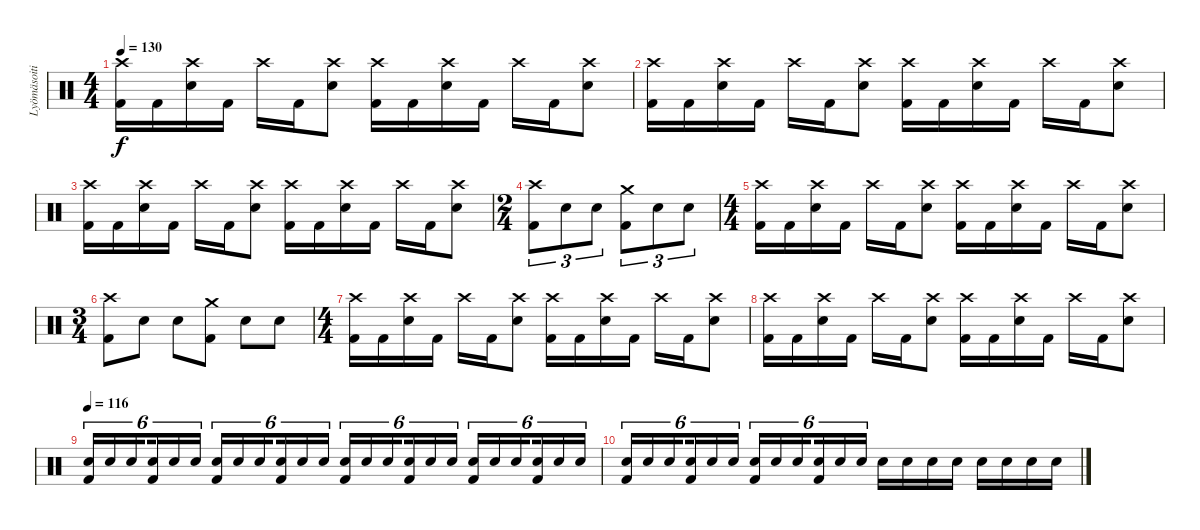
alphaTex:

\track ("Lyömäsoitin" "Lyömäsoiti") {instrument percussion}
\staff {score}
\articulation defaults
\ts (4 4)
\tempo 130
\clef neutral
\ks c
("Crash high (hit)" "Kick (hit) 2").16{dy f} "Kick (hit) 2".16 ("Crash high (hit)" "Snare (hit) 2").16 "Kick (hit) 2".16 "Crash high (hit)".16 "Kick (hit) 2".16 ("Crash high (hit)" "Snare (hit) 2").8 ("Crash high (hit)" "Kick (hit) 2").16 "Kick (hit) 2".16 ("Crash high (hit)" "Snare (hit) 2").16 "Kick (hit) 2".16 "Crash high (hit)".16 "Kick (hit) 2".16 ("Crash high (hit)" "Snare (hit) 2").8 |
("Crash high (hit)" "Kick (hit) 2").16 "Kick (hit) 2".16 ("Crash high (hit)" "Snare (hit) 2").16 "Kick (hit) 2".16 "Crash high (hit)".16 "Kick (hit) 2".16 ("Crash high (hit)" "Snare (hit) 2").8 ("Crash high (hit)" "Kick (hit) 2").16 "Kick (hit) 2".16 ("Crash high (hit)" "Snare (hit) 2").16 "Kick (hit) 2".16 "Crash high (hit)".16 "Kick (hit) 2".16 ("Crash high (hit)" "Snare (hit) 2").8 |
("Crash high (hit)" "Kick (hit) 2").16 "Kick (hit) 2".16 ("Crash high (hit)" "Snare (hit) 2").16 "Kick (hit) 2".16 "Crash high (hit)".16 "Kick (hit) 2".16 ("Crash high (hit)" "Snare (hit) 2").8 ("Crash high (hit)" "Kick (hit) 2").16 "Kick (hit) 2".16 ("Crash high (hit)" "Snare (hit) 2").16 "Kick (hit) 2".16 "Crash high (hit)".16 "Kick (hit) 2".16 ("Crash high (hit)" "Snare (hit) 2").8 |
\ts (2 4)
("Crash high (hit)" "Kick (hit) 2").8{tu (3 2)} "Snare (hit) 2".8{tu (3 2)} "Snare (hit) 2".8{tu (3 2)} ("Crash medium (hit)" "Kick (hit) 2").8{tu (3 2)} "Snare (hit) 2".8{tu (3 2)} "Snare (hit) 2".8{tu (3 2)} |
\ts (4 4)
("Crash high (hit)" "Kick (hit) 2").16 "Kick (hit) 2".16 ("Crash high (hit)" "Snare (hit) 2").16 "Kick (hit) 2".16 "Crash high (hit)".16 "Kick (hit) 2".16 ("Crash high (hit)" "Snare (hit) 2").8 ("Crash high (hit)" "Kick (hit) 2").16 "Kick (hit) 2".16 ("Crash high (hit)" "Snare (hit) 2").16 "Kick (hit) 2".16 "Crash high (hit)".16 "Kick (hit) 2".16 ("Crash high (hit)" "Snare (hit) 2").8 |
\ts (3 4)
("Crash high (hit)" "Kick (hit) 2").8 "Snare (hit) 2".8 "Snare (hit) 2".8 ("Crash medium (hit)" "Kick (hit) 2").8 "Snare (hit) 2".8 "Snare (hit) 2".8 |
\ts (4 4)
("Crash high (hit)" "Kick (hit) 2").16 "Kick (hit) 2".16 ("Crash high (hit)" "Snare (hit) 2").16 "Kick (hit) 2".16 "Crash high (hit)".16 "Kick (hit) 2".16 ("Crash high (hit)" "Snare (hit) 2").8 ("Crash high (hit)" "Kick (hit) 2").16 "Kick (hit) 2".16 ("Crash high (hit)" "Snare (hit) 2").16 "Kick (hit) 2".16 "Crash high (hit)".16 "Kick (hit) 2".16 ("Crash high (hit)" "Snare (hit) 2").8 |
("Crash high (hit)" "Kick (hit) 2").16 "Kick (hit) 2".16 ("Crash high (hit)" "Snare (hit) 2").16 "Kick (hit) 2".16 "Crash high (hit)".16 "Kick (hit) 2".16 ("Crash high (hit)" "Snare (hit) 2").8 ("Crash high (hit)" "Kick (hit) 2").16 "Kick (hit) 2".16 ("Crash high (hit)" "Snare (hit) 2").16 "Kick (hit) 2".16 "Crash high (hit)".16 "Kick (hit) 2".16 ("Crash high (hit)" "Snare (hit) 2").8 |
\tempo 116
("Snare (hit) 2" "Kick (hit) 2").16{tu (6 4)} "Snare (hit) 2".16{tu (6 4)} "Snare (hit) 2".16{tu (6 4) beam splitsecondary} ("Snare (hit) 2" "Kick (hit) 2").16{tu (6 4)} "Snare (hit) 2".16{tu (6 4)} "Snare (hit) 2".16{tu (6 4)} ("Snare (hit) 2" "Kick (hit) 2").16{tu (6 4)} "Snare (hit) 2".16{tu (6 4)} "Snare (hit) 2".16{tu (6 4) beam splitsecondary} ("Snare (hit) 2" "Kick (hit) 2").16{tu (6 4)} "Snare (hit) 2".16{tu (6 4)} "Snare (hit) 2".16{tu (6 4)} ("Snare (hit) 2" "Kick (hit) 2").16{tu (6 4)} "Snare (hit) 2".16{tu (6 4)} "Snare (hit) 2".16{tu (6 4) beam splitsecondary} ("Snare (hit) 2" "Kick (hit) 2").16{tu (6 4)} "Snare (hit) 2".16{tu (6 4)} "Snare (hit) 2".16{tu (6 4)} ("Snare (hit) 2" "Kick (hit) 2").16{tu (6 4)} "Snare (hit) 2".16{tu (6 4)} "Snare (hit) 2".16{tu (6 4) beam splitsecondary} ("Snare (hit) 2" "Kick (hit) 2").16{tu (6 4)} "Snare (hit) 2".16{tu (6 4)} "Snare (hit) 2".16{tu (6 4)} |
("Snare (hit) 2" "Kick (hit) 2").16{tu (6 4)} "Snare (hit) 2".16{tu (6 4)} "Snare (hit) 2".16{tu (6 4) beam splitsecondary} ("Snare (hit) 2" "Kick (hit) 2").16{tu (6 4)} "Snare (hit) 2".16{tu (6 4)} "Snare (hit) 2".16{tu (6 4)} ("Snare (hit) 2" "Kick (hit) 2").16{tu (6 4)} "Snare (hit) 2".16{tu (6 4)} "Snare (hit) 2".16{tu (6 4) beam splitsecondary} ("Snare (hit) 2" "Kick (hit) 2").16{tu (6 4)} "Snare (hit) 2".16{tu (6 4)} "Snare (hit) 2".16{tu (6 4)} "Snare (hit) 2".16 "Snare (hit) 2".16 "Snare (hit) 2".16 "Snare (hit) 2".16 "Snare (hit) 2".16 "Snare (hit) 2".16 "Snare (hit) 2".16 "Snare (hit) 2".16
